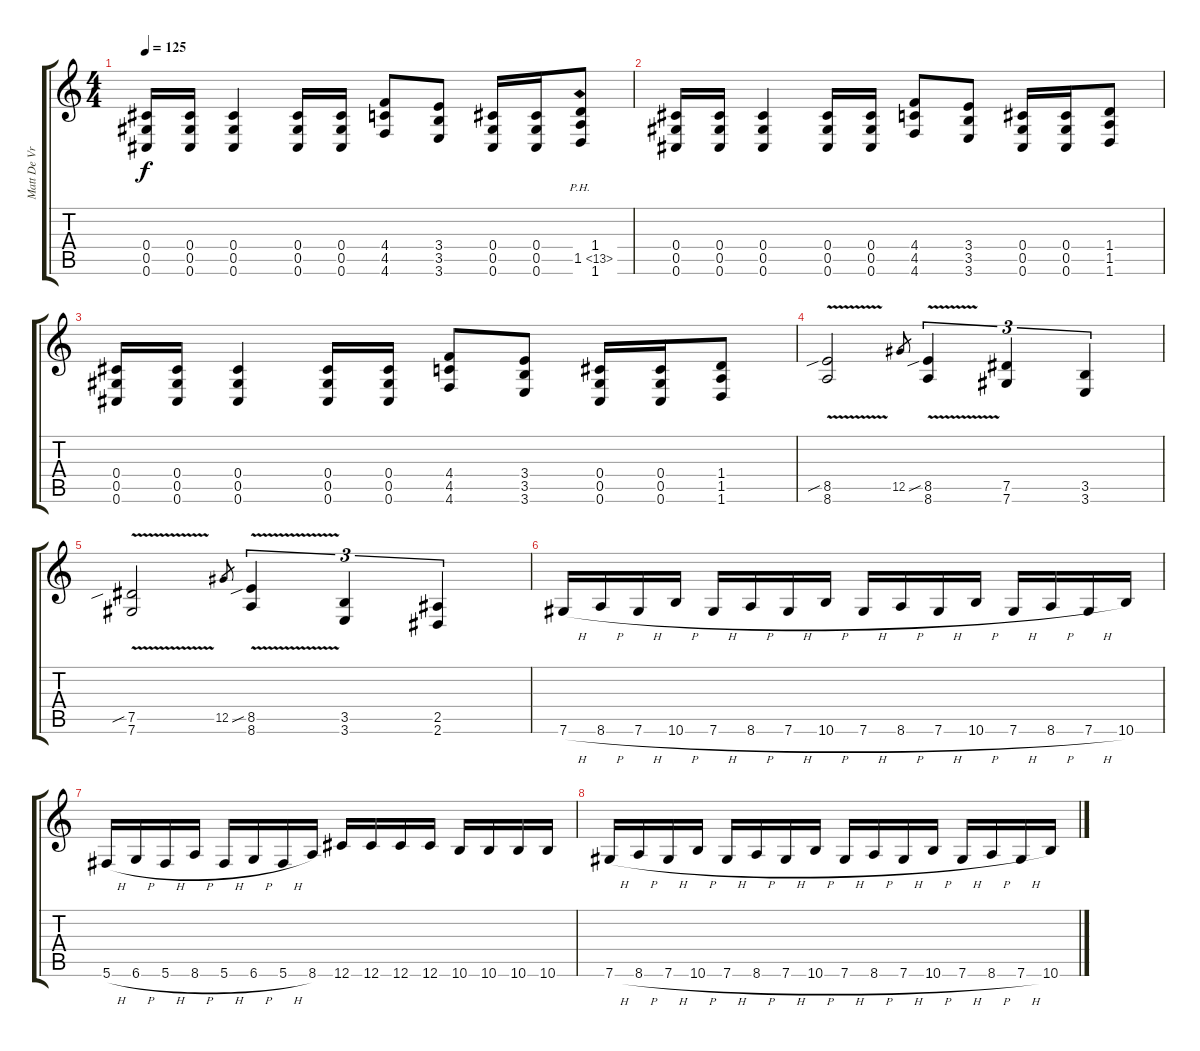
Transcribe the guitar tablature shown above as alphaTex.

\track ("Matt De Vries" "Matt De Vr") {instrument distortionguitar}
\staff {score tabs}
\tuning (Eb4 Bb3 Gb3 Db3 Ab2 Db2) {hide}
\ts (4 4)
\tempo 125
\clef g2
\ks c
(0.4 0.5 0.6).16{dy f} (0.4 0.5 0.6).16 (0.4 0.5 0.6).4 (0.4 0.5 0.6).16 (0.4 0.5 0.6).16 (4.4 4.5 4.6).8 (3.4 3.5 3.6).8 (0.4 0.5 0.6).16 (0.4 0.5 0.6).16 (1.4 1.5{ph 12} 1.6).8 |
(0.4 0.5 0.6).16 (0.4 0.5 0.6).16 (0.4 0.5 0.6).4 (0.4 0.5 0.6).16 (0.4 0.5 0.6).16 (4.4 4.5 4.6).8 (3.4 3.5 3.6).8 (0.4 0.5 0.6).16 (0.4 0.5 0.6).16 (1.4 1.5 1.6).8 |
(0.4 0.5 0.6).16 (0.4 0.5 0.6).16 (0.4 0.5 0.6).4 (0.4 0.5 0.6).16 (0.4 0.5 0.6).16 (4.4 4.5 4.6).8 (3.4 3.5 3.6).8 (0.4 0.5 0.6).16 (0.4 0.5 0.6).16 (1.4 1.5 1.6).8 |
(8.5{v sib} 8.6).2 12.5.8{gr} (8.5{v sib} 8.6).4{tu (3 2)} (7.5 7.6).4{tu (3 2)} (3.5 3.6).4{tu (3 2)} |
(7.5{v sib} 7.6).2 12.5.8{gr} (8.5{v sib} 8.6).4{tu (3 2)} (3.5 3.6).4{tu (3 2)} (2.5 2.6).4{tu (3 2)} |
7.6{h}.16 8.6{h}.16 7.6{h}.16 10.6{h}.16 7.6{h}.16 8.6{h}.16 7.6{h}.16 10.6{h}.16 7.6{h}.16 8.6{h}.16 7.6{h}.16 10.6{h}.16 7.6{h}.16 8.6{h}.16 7.6{h}.16 10.6.16 |
5.6{h}.16 6.6{h}.16 5.6{h}.16 8.6{h}.16 5.6{h}.16 6.6{h}.16 5.6{h}.16 8.6.16 12.6.16 12.6.16 12.6.16 12.6.16 10.6.16 10.6.16 10.6.16 10.6.16 |
7.6{h}.16 8.6{h}.16 7.6{h}.16 10.6{h}.16 7.6{h}.16 8.6{h}.16 7.6{h}.16 10.6{h}.16 7.6{h}.16 8.6{h}.16 7.6{h}.16 10.6{h}.16 7.6{h}.16 8.6{h}.16 7.6{h}.16 10.6.16
